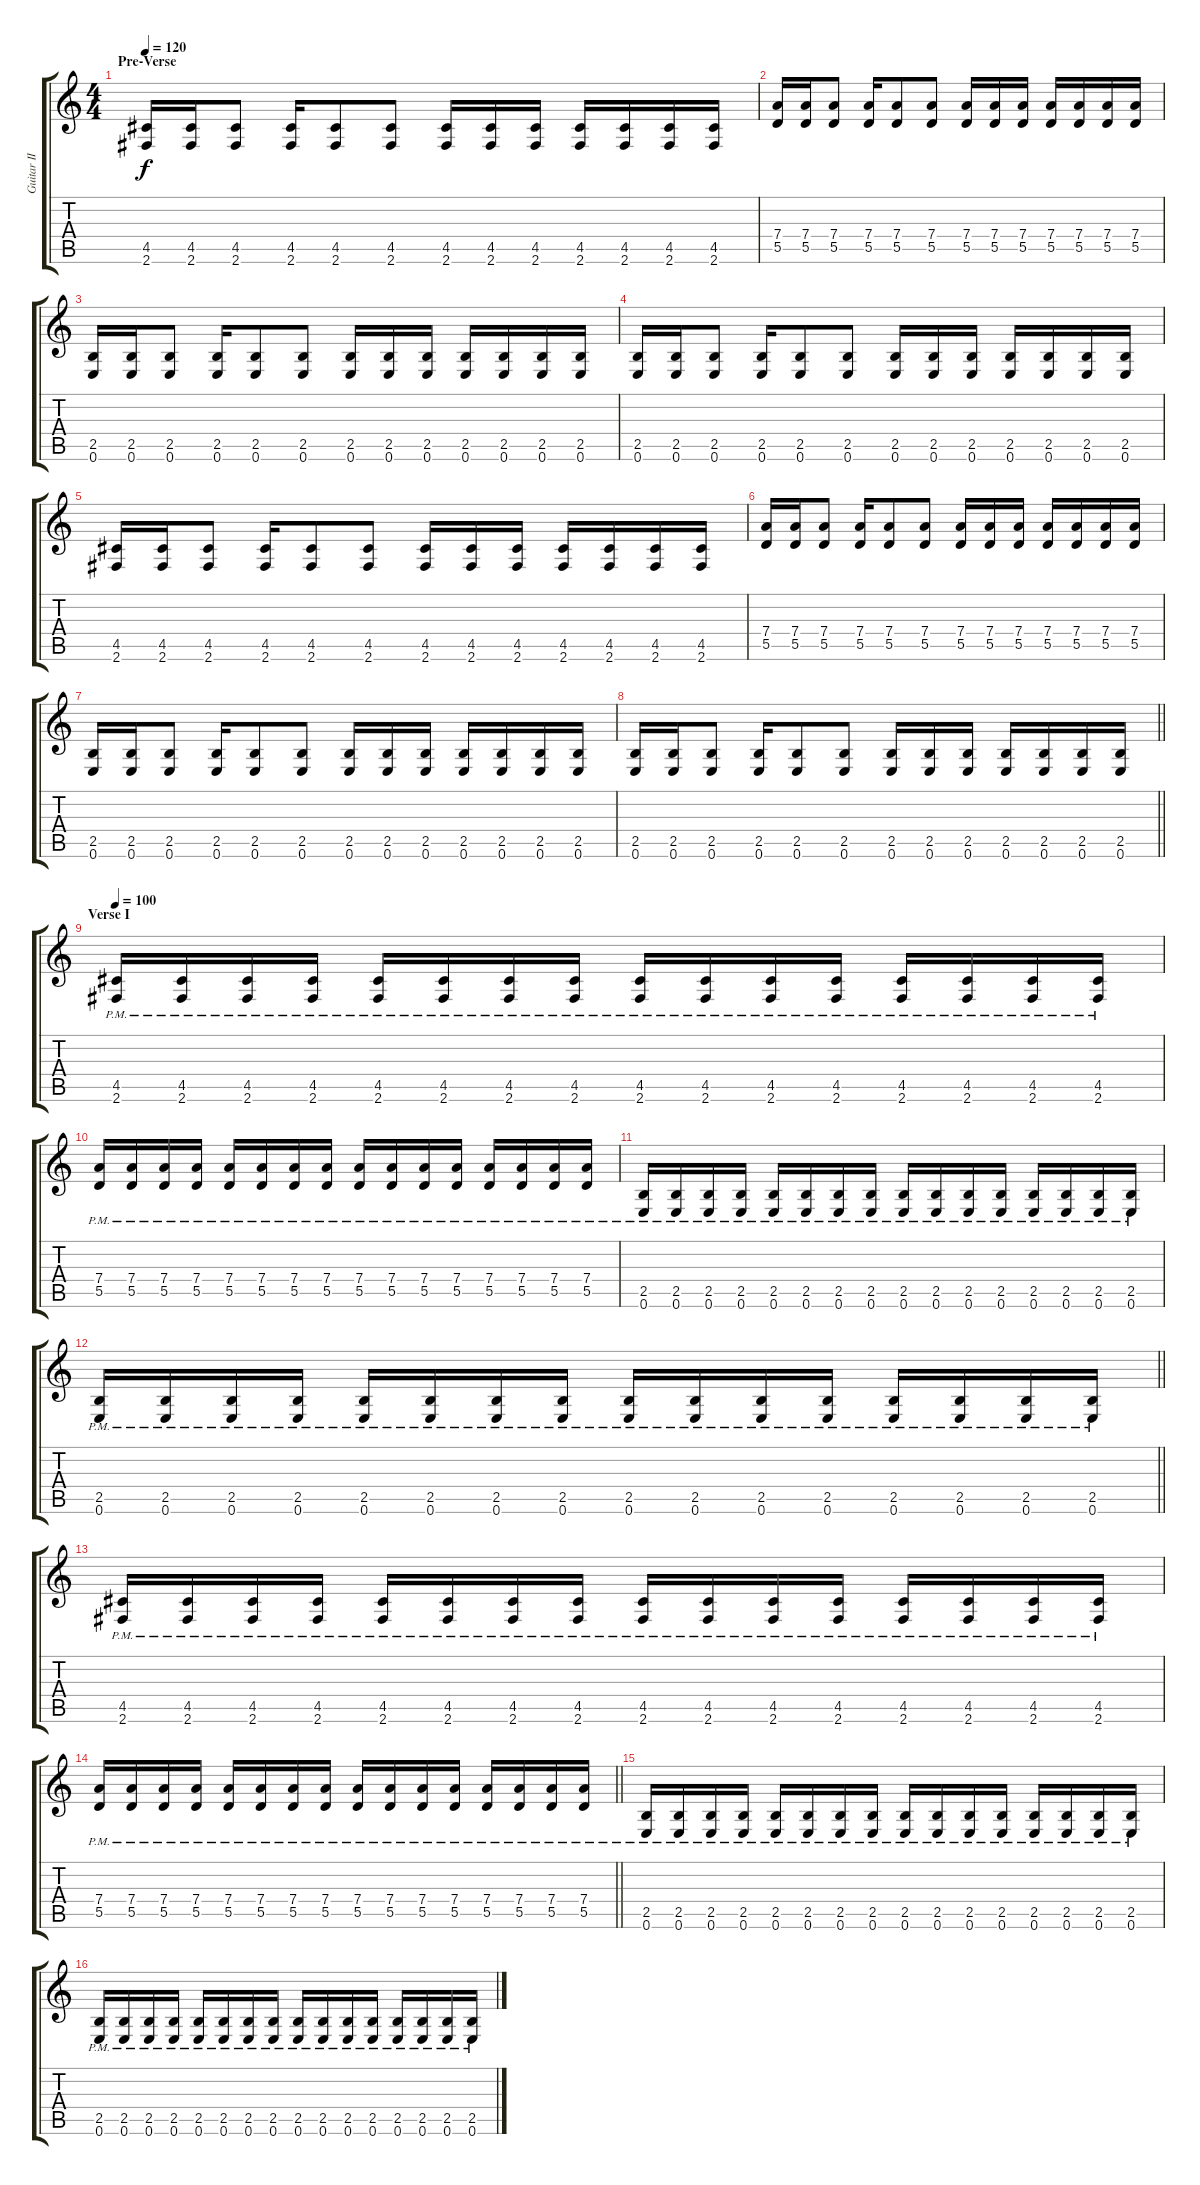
\track ("Guitar II" "Guitar II") {instrument distortionguitar}
\staff {score tabs}
\tuning (E4 B3 G3 D3 A2 E2) {hide}
\ts (4 4)
\section ("" "Pre-Verse")
\tempo 120
\clef g2
\ks c
(4.5 2.6).16{dy f} (4.5 2.6).16 (4.5 2.6).8 (4.5 2.6).16 (4.5 2.6).8 (4.5 2.6).8 (4.5 2.6).16 (4.5 2.6).16 (4.5 2.6).16 (4.5 2.6).16 (4.5 2.6).16 (4.5 2.6).16 (4.5 2.6).16 |
(7.4 5.5).16 (7.4 5.5).16 (7.4 5.5).8 (7.4 5.5).16 (7.4 5.5).8 (7.4 5.5).8 (7.4 5.5).16 (7.4 5.5).16 (7.4 5.5).16 (7.4 5.5).16 (7.4 5.5).16 (7.4 5.5).16 (7.4 5.5).16 |
(2.5 0.6).16 (2.5 0.6).16 (2.5 0.6).8 (2.5 0.6).16 (2.5 0.6).8 (2.5 0.6).8 (2.5 0.6).16 (2.5 0.6).16 (2.5 0.6).16 (2.5 0.6).16 (2.5 0.6).16 (2.5 0.6).16 (2.5 0.6).16 |
(2.5 0.6).16 (2.5 0.6).16 (2.5 0.6).8 (2.5 0.6).16 (2.5 0.6).8 (2.5 0.6).8 (2.5 0.6).16 (2.5 0.6).16 (2.5 0.6).16 (2.5 0.6).16 (2.5 0.6).16 (2.5 0.6).16 (2.5 0.6).16 |
(4.5 2.6).16 (4.5 2.6).16 (4.5 2.6).8 (4.5 2.6).16 (4.5 2.6).8 (4.5 2.6).8 (4.5 2.6).16 (4.5 2.6).16 (4.5 2.6).16 (4.5 2.6).16 (4.5 2.6).16 (4.5 2.6).16 (4.5 2.6).16 |
(7.4 5.5).16 (7.4 5.5).16 (7.4 5.5).8 (7.4 5.5).16 (7.4 5.5).8 (7.4 5.5).8 (7.4 5.5).16 (7.4 5.5).16 (7.4 5.5).16 (7.4 5.5).16 (7.4 5.5).16 (7.4 5.5).16 (7.4 5.5).16 |
(2.5 0.6).16 (2.5 0.6).16 (2.5 0.6).8 (2.5 0.6).16 (2.5 0.6).8 (2.5 0.6).8 (2.5 0.6).16 (2.5 0.6).16 (2.5 0.6).16 (2.5 0.6).16 (2.5 0.6).16 (2.5 0.6).16 (2.5 0.6).16 |
\barLineRight lightlight
(2.5 0.6).16 (2.5 0.6).16 (2.5 0.6).8 (2.5 0.6).16 (2.5 0.6).8 (2.5 0.6).8 (2.5 0.6).16 (2.5 0.6).16 (2.5 0.6).16 (2.5 0.6).16 (2.5 0.6).16 (2.5 0.6).16 (2.5 0.6).16 |
\section ("" "Verse I")
\tempo 100
(4.5{pm} 2.6{pm}).16 (4.5{pm} 2.6{pm}).16 (4.5{pm} 2.6{pm}).16 (4.5{pm} 2.6{pm}).16 (4.5{pm} 2.6{pm}).16 (4.5{pm} 2.6{pm}).16 (4.5{pm} 2.6{pm}).16 (4.5{pm} 2.6{pm}).16 (4.5{pm} 2.6{pm}).16 (4.5{pm} 2.6{pm}).16 (4.5{pm} 2.6{pm}).16 (4.5{pm} 2.6{pm}).16 (4.5{pm} 2.6{pm}).16 (4.5{pm} 2.6{pm}).16 (4.5{pm} 2.6{pm}).16 (4.5{pm} 2.6{pm}).16 |
(7.4{pm} 5.5{pm}).16 (7.4{pm} 5.5{pm}).16 (7.4{pm} 5.5{pm}).16 (7.4{pm} 5.5{pm}).16 (7.4{pm} 5.5{pm}).16 (7.4{pm} 5.5{pm}).16 (7.4{pm} 5.5{pm}).16 (7.4{pm} 5.5{pm}).16 (7.4{pm} 5.5{pm}).16 (7.4{pm} 5.5{pm}).16 (7.4{pm} 5.5{pm}).16 (7.4{pm} 5.5{pm}).16 (7.4{pm} 5.5{pm}).16 (7.4{pm} 5.5{pm}).16 (7.4{pm} 5.5{pm}).16 (7.4{pm} 5.5{pm}).16 |
(2.5{pm} 0.6{pm}).16 (2.5{pm} 0.6{pm}).16 (2.5{pm} 0.6{pm}).16 (2.5{pm} 0.6{pm}).16 (2.5{pm} 0.6{pm}).16 (2.5{pm} 0.6{pm}).16 (2.5{pm} 0.6{pm}).16 (2.5{pm} 0.6{pm}).16 (2.5{pm} 0.6{pm}).16 (2.5{pm} 0.6{pm}).16 (2.5{pm} 0.6{pm}).16 (2.5{pm} 0.6{pm}).16 (2.5{pm} 0.6{pm}).16 (2.5{pm} 0.6{pm}).16 (2.5{pm} 0.6{pm}).16 (2.5{pm} 0.6{pm}).16 |
\barLineRight lightlight
(2.5{pm} 0.6{pm}).16 (2.5{pm} 0.6{pm}).16 (2.5{pm} 0.6{pm}).16 (2.5{pm} 0.6{pm}).16 (2.5{pm} 0.6{pm}).16 (2.5{pm} 0.6{pm}).16 (2.5{pm} 0.6{pm}).16 (2.5{pm} 0.6{pm}).16 (2.5{pm} 0.6{pm}).16 (2.5{pm} 0.6{pm}).16 (2.5{pm} 0.6{pm}).16 (2.5{pm} 0.6{pm}).16 (2.5{pm} 0.6{pm}).16 (2.5{pm} 0.6{pm}).16 (2.5{pm} 0.6{pm}).16 (2.5{pm} 0.6{pm}).16 |
(4.5{pm} 2.6{pm}).16 (4.5{pm} 2.6{pm}).16 (4.5{pm} 2.6{pm}).16 (4.5{pm} 2.6{pm}).16 (4.5{pm} 2.6{pm}).16 (4.5{pm} 2.6{pm}).16 (4.5{pm} 2.6{pm}).16 (4.5{pm} 2.6{pm}).16 (4.5{pm} 2.6{pm}).16 (4.5{pm} 2.6{pm}).16 (4.5{pm} 2.6{pm}).16 (4.5{pm} 2.6{pm}).16 (4.5{pm} 2.6{pm}).16 (4.5{pm} 2.6{pm}).16 (4.5{pm} 2.6{pm}).16 (4.5{pm} 2.6{pm}).16 |
\barLineRight lightlight
(7.4{pm} 5.5{pm}).16 (7.4{pm} 5.5{pm}).16 (7.4{pm} 5.5{pm}).16 (7.4{pm} 5.5{pm}).16 (7.4{pm} 5.5{pm}).16 (7.4{pm} 5.5{pm}).16 (7.4{pm} 5.5{pm}).16 (7.4{pm} 5.5{pm}).16 (7.4{pm} 5.5{pm}).16 (7.4{pm} 5.5{pm}).16 (7.4{pm} 5.5{pm}).16 (7.4{pm} 5.5{pm}).16 (7.4{pm} 5.5{pm}).16 (7.4{pm} 5.5{pm}).16 (7.4{pm} 5.5{pm}).16 (7.4{pm} 5.5{pm}).16 |
(2.5{pm} 0.6{pm}).16 (2.5{pm} 0.6{pm}).16 (2.5{pm} 0.6{pm}).16 (2.5{pm} 0.6{pm}).16 (2.5{pm} 0.6{pm}).16 (2.5{pm} 0.6{pm}).16 (2.5{pm} 0.6{pm}).16 (2.5{pm} 0.6{pm}).16 (2.5{pm} 0.6{pm}).16 (2.5{pm} 0.6{pm}).16 (2.5{pm} 0.6{pm}).16 (2.5{pm} 0.6{pm}).16 (2.5{pm} 0.6{pm}).16 (2.5{pm} 0.6{pm}).16 (2.5{pm} 0.6{pm}).16 (2.5{pm} 0.6{pm}).16 |
(2.5{pm} 0.6{pm}).16 (2.5{pm} 0.6{pm}).16 (2.5{pm} 0.6{pm}).16 (2.5{pm} 0.6{pm}).16 (2.5{pm} 0.6{pm}).16 (2.5{pm} 0.6{pm}).16 (2.5{pm} 0.6{pm}).16 (2.5{pm} 0.6{pm}).16 (2.5{pm} 0.6{pm}).16 (2.5{pm} 0.6{pm}).16 (2.5{pm} 0.6{pm}).16 (2.5{pm} 0.6{pm}).16 (2.5{pm} 0.6{pm}).16 (2.5{pm} 0.6{pm}).16 (2.5{pm} 0.6{pm}).16 (2.5{pm} 0.6{pm}).16
